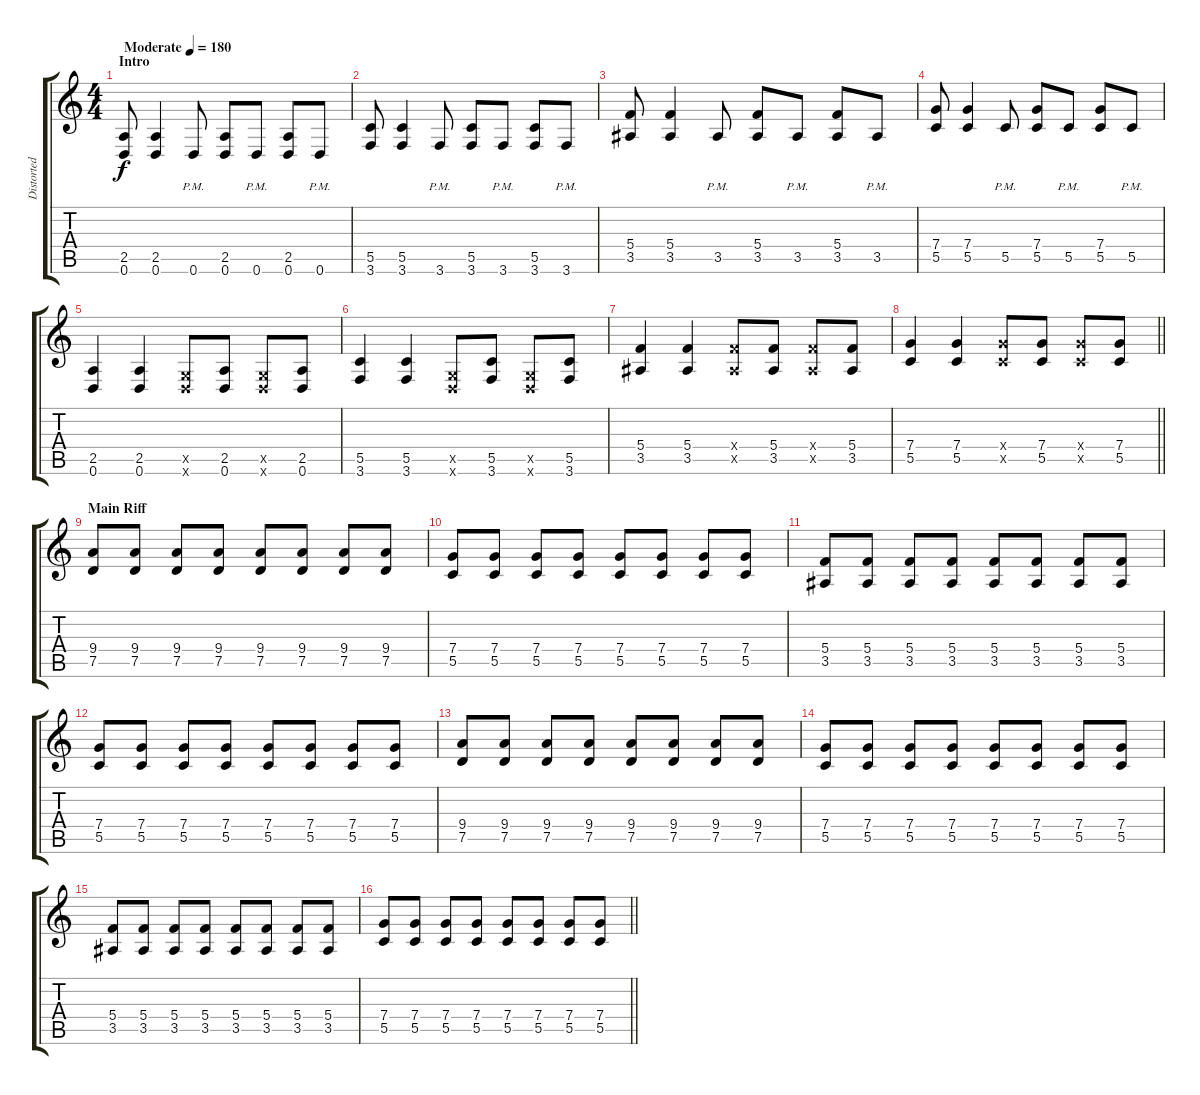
\track ("Distorted II" "Distorted ") {instrument distortionguitar}
\staff {score tabs}
\tuning (D4 A3 F3 C3 G2 D2) {hide}
\ts (4 4)
\section ("" "Intro")
\tempo (180 "Moderate")
\clef g2
\ks c
(2.5 0.6).8{dy f instrument distortionguitar} (2.5 0.6).4 0.6{pm}.8 (2.5 0.6).8 0.6{pm}.8 (2.5 0.6).8 0.6{pm}.8 |
(5.5 3.6).8 (5.5 3.6).4 3.6{pm}.8 (5.5 3.6).8 3.6{pm}.8 (5.5 3.6).8 3.6{pm}.8 |
(5.4 3.5).8 (5.4 3.5).4 3.5{pm}.8 (5.4 3.5).8 3.5{pm}.8 (5.4 3.5).8 3.5{pm}.8 |
(7.4 5.5).8 (7.4 5.5).4 5.5{pm}.8 (7.4 5.5).8 5.5{pm}.8 (7.4 5.5).8 5.5{pm}.8 |
(2.5 0.6).4 (2.5 0.6).4 (0.5{x} 0.6{x}).8 (2.5 0.6).8 (0.5{x} 0.6{x}).8 (2.5 0.6).8 |
(5.5 3.6).4 (5.5 3.6).4 (0.5{x} 0.6{x}).8 (5.5 3.6).8 (0.5{x} 0.6{x}).8 (5.5 3.6).8 |
(5.4 3.5).4 (5.4 3.5).4 (5.4{x} 3.5{x}).8 (5.4 3.5).8 (5.4{x} 3.5{x}).8 (5.4 3.5).8 |
\barLineRight lightlight
(7.4 5.5).4 (7.4 5.5).4 (7.4{x} 5.5{x}).8 (7.4 5.5).8 (7.4{x} 5.5{x}).8 (7.4 5.5).8 |
\section ("" "Main Riff")
(9.4 7.5).8 (9.4 7.5).8 (9.4 7.5).8 (9.4 7.5).8 (9.4 7.5).8 (9.4 7.5).8 (9.4 7.5).8 (9.4 7.5).8 |
(7.4 5.5).8 (7.4 5.5).8 (7.4 5.5).8 (7.4 5.5).8 (7.4 5.5).8 (7.4 5.5).8 (7.4 5.5).8 (7.4 5.5).8 |
(5.4 3.5).8 (5.4 3.5).8 (5.4 3.5).8 (5.4 3.5).8 (5.4 3.5).8 (5.4 3.5).8 (5.4 3.5).8 (5.4 3.5).8 |
(7.4 5.5).8 (7.4 5.5).8 (7.4 5.5).8 (7.4 5.5).8 (7.4 5.5).8 (7.4 5.5).8 (7.4 5.5).8 (7.4 5.5).8 |
(9.4 7.5).8 (9.4 7.5).8 (9.4 7.5).8 (9.4 7.5).8 (9.4 7.5).8 (9.4 7.5).8 (9.4 7.5).8 (9.4 7.5).8 |
(7.4 5.5).8 (7.4 5.5).8 (7.4 5.5).8 (7.4 5.5).8 (7.4 5.5).8 (7.4 5.5).8 (7.4 5.5).8 (7.4 5.5).8 |
(5.4 3.5).8 (5.4 3.5).8 (5.4 3.5).8 (5.4 3.5).8 (5.4 3.5).8 (5.4 3.5).8 (5.4 3.5).8 (5.4 3.5).8 |
\barLineRight lightlight
(7.4 5.5).8 (7.4 5.5).8 (7.4 5.5).8 (7.4 5.5).8 (7.4 5.5).8 (7.4 5.5).8 (7.4 5.5).8 (7.4 5.5).8
